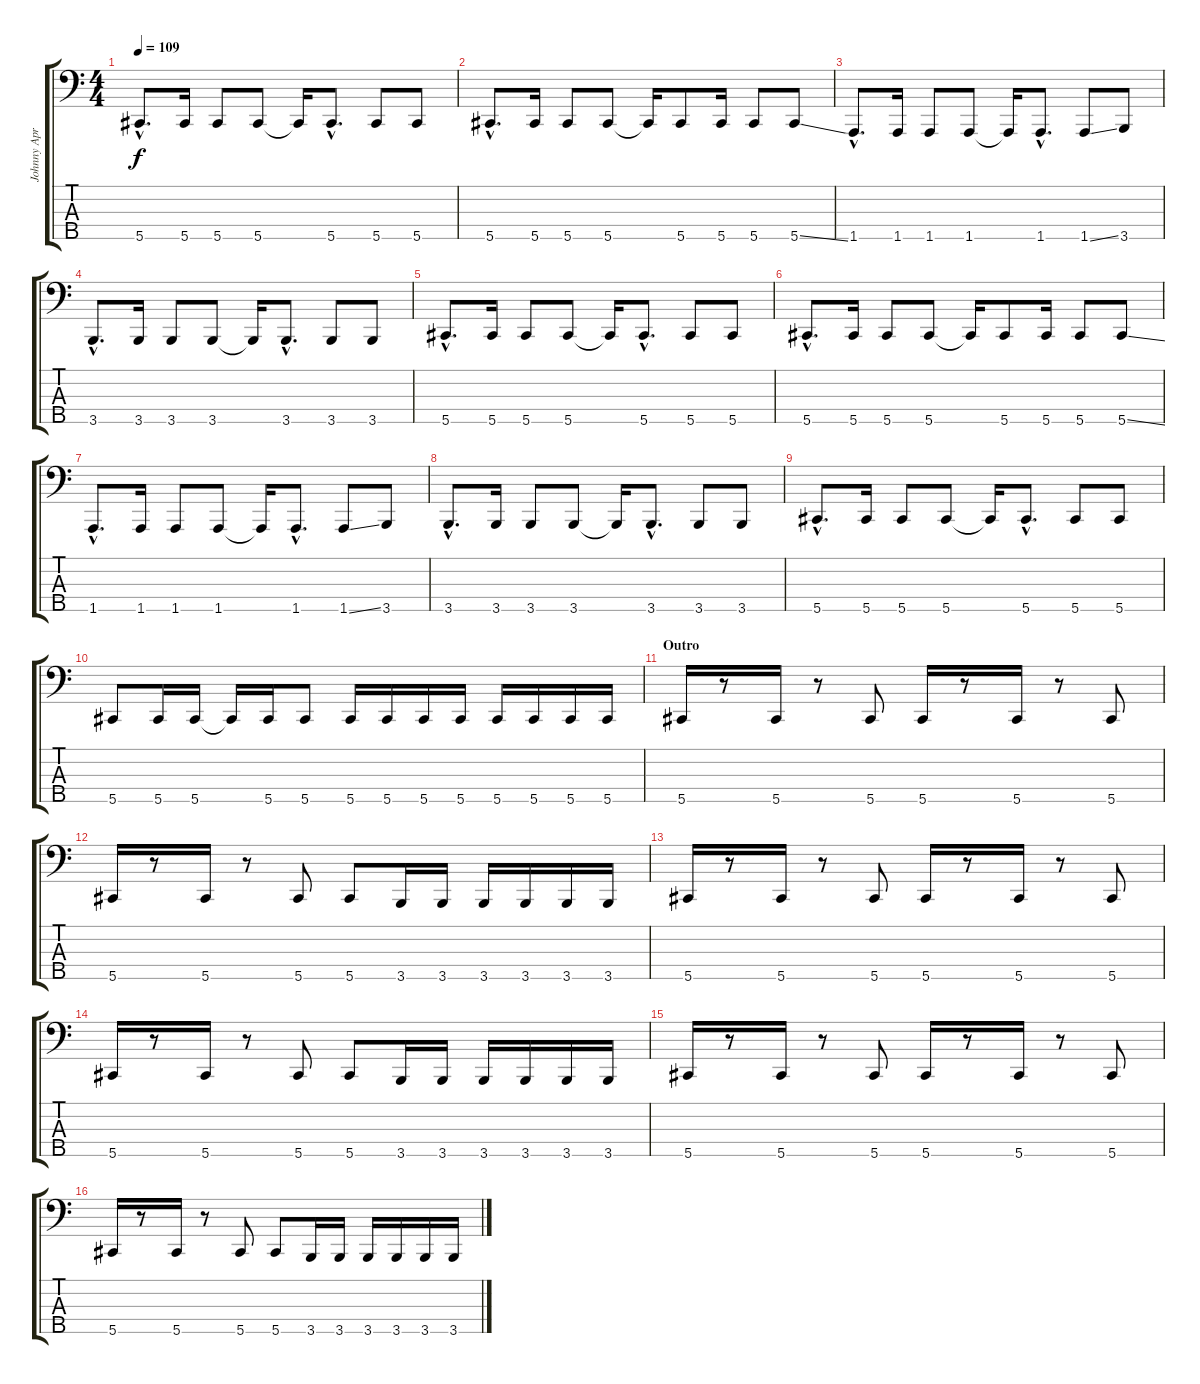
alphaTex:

\track ("Johnny April - Bass" "Johnny Apr") {instrument electricbasspick}
\staff {score tabs}
\tuning (Gb2 Db2 Ab1 Db1 Ab0) {hide}
\ts (4 4)
\tempo 109
\clef f4
\ks c
5.5{hac}.8{d dy f} 5.5.16 5.5.8 5.5.8 5.5{t}.16 5.5{hac}.8{d} 5.5.8 5.5.8 |
5.5{hac}.8{d} 5.5.16 5.5.8 5.5.8 5.5{t}.16 5.5.8 5.5.16 5.5.8 5.5{ss}.8 |
1.5{hac}.8{d} 1.5.16 1.5.8 1.5.8 1.5{t}.16 1.5{hac}.8{d} 1.5{ss}.8 3.5.8 |
3.5{hac}.8{d} 3.5.16 3.5.8 3.5.8 3.5{t}.16 3.5{hac}.8{d} 3.5.8 3.5.8 |
5.5{hac}.8{d} 5.5.16 5.5.8 5.5.8 5.5{t}.16 5.5{hac}.8{d} 5.5.8 5.5.8 |
5.5{hac}.8{d} 5.5.16 5.5.8 5.5.8 5.5{t}.16 5.5.8 5.5.16 5.5.8 5.5{ss}.8 |
1.5{hac}.8{d} 1.5.16 1.5.8 1.5.8 1.5{t}.16 1.5{hac}.8{d} 1.5{ss}.8 3.5.8 |
3.5{hac}.8{d} 3.5.16 3.5.8 3.5.8 3.5{t}.16 3.5{hac}.8{d} 3.5.8 3.5.8 |
5.5{hac}.8{d} 5.5.16 5.5.8 5.5.8 5.5{t}.16 5.5{hac}.8{d} 5.5.8 5.5.8 |
5.5.8 5.5.16 5.5.16 5.5{t}.16 5.5.16 5.5.8 5.5.16 5.5.16 5.5.16 5.5.16 5.5.16 5.5.16 5.5.16 5.5.16 |
\section ("" "Outro")
5.5.16 r.8 5.5.16 r.8 5.5.8 5.5.16 r.8 5.5.16 r.8 5.5.8 |
5.5.16 r.8 5.5.16 r.8 5.5.8 5.5.8 3.5.16 3.5.16 3.5.16 3.5.16 3.5.16 3.5.16 |
5.5.16 r.8 5.5.16 r.8 5.5.8 5.5.16 r.8 5.5.16 r.8 5.5.8 |
5.5.16 r.8 5.5.16 r.8 5.5.8 5.5.8 3.5.16 3.5.16 3.5.16 3.5.16 3.5.16 3.5.16 |
5.5.16 r.8 5.5.16 r.8 5.5.8 5.5.16 r.8 5.5.16 r.8 5.5.8 |
5.5.16 r.8 5.5.16 r.8 5.5.8 5.5.8 3.5.16 3.5.16 3.5.16 3.5.16 3.5.16 3.5.16
